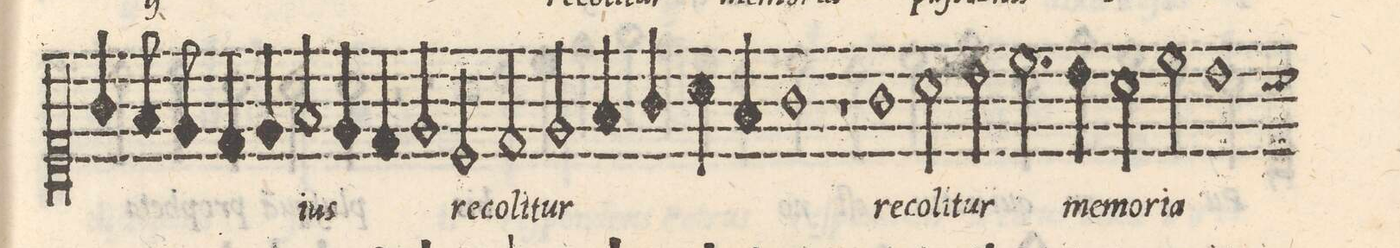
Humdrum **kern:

**kern	**text
*I"CANTVS	*
*clefC1	*
*k[]	*
*met(C|)	*
*M2/1	*
4g/	.
8f/	.
8e/	.
4d/	.
4e/	.
=19-	=19-
2f/	-ius
4e/	.
4d/	.
2e/	.
2c/	re-
=20-	=20-
2d/	-co-
2e/	-li-
4f/	-tur
4g/	.
4a\	.
4f/	.
=21-	=21-
1g	.
1r	.
=22-	=22-
1g	re-
2a\	-co-
2b\	-li-
=23-	=23-
2.cc\	-tur
4b\	me-
2a\	-mo-
2cc\	-ri-
=24-	=24-
1b	-a
*custos:a	*
*-	*-
